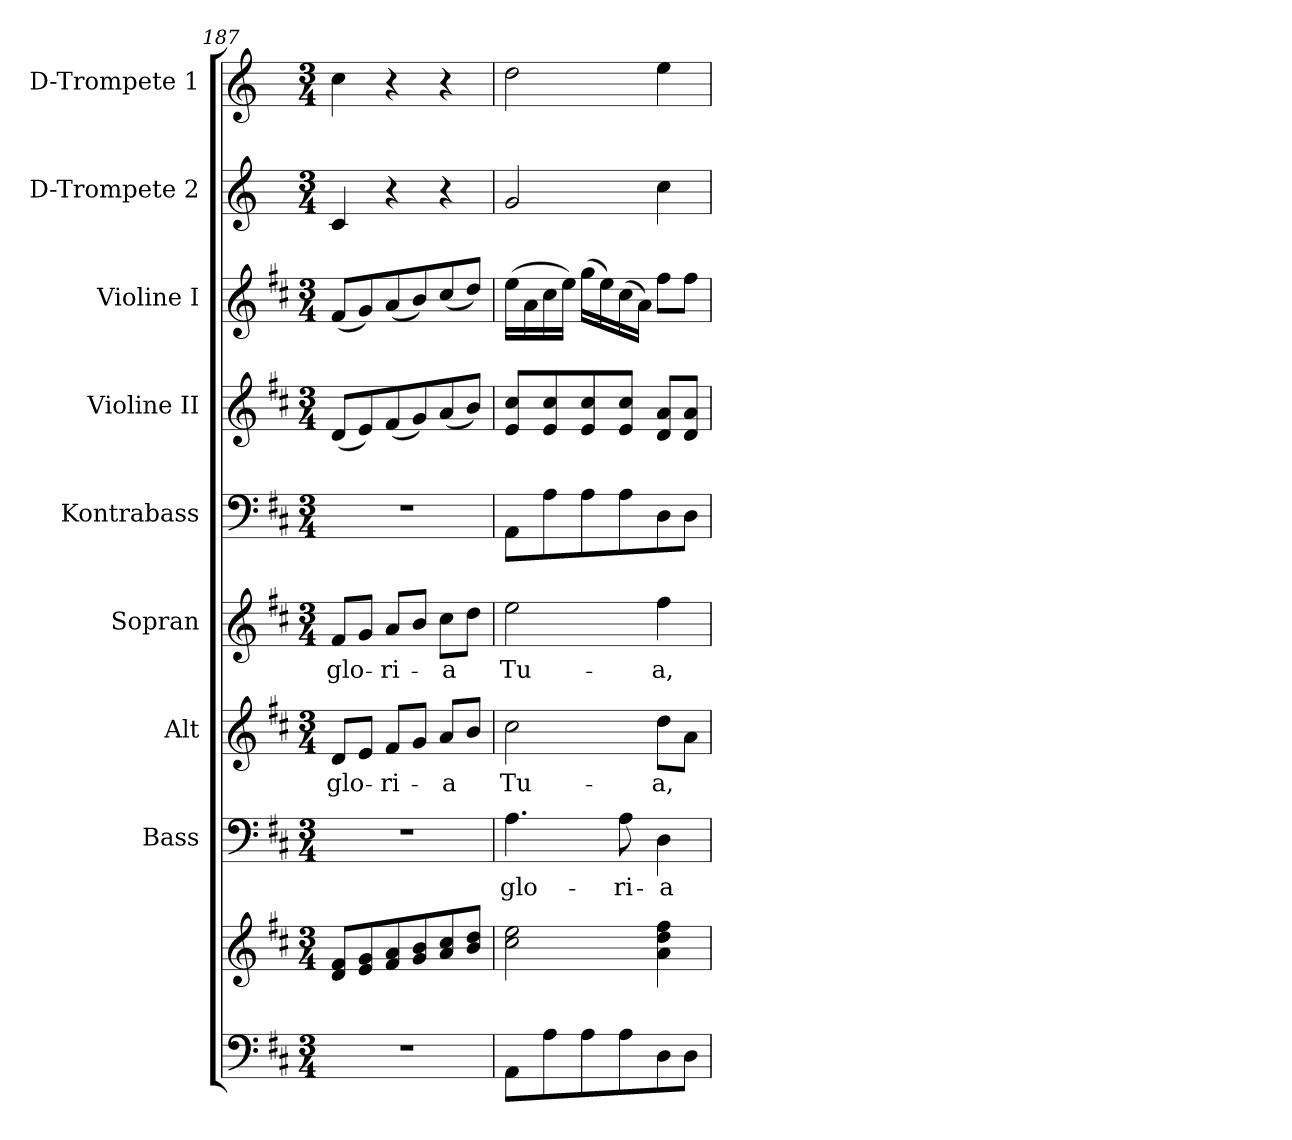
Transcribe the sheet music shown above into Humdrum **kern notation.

**kern	**kern	**kern	**text	**kern	**text	**kern	**text	**kern	**kern	**kern	**kern	**kern
*part9	*part9	*part8	*part8	*part7	*part7	*part6	*part6	*part5	*part4	*part3	*part2	*part1
*staff10	*staff9	*staff8	*staff8	*staff7	*staff7	*staff6	*staff6	*staff5	*staff4	*staff3	*staff2	*staff1
*	*	*I"Bass	*	*I"Alt	*	*I"Sopran	*	*I"Kontrabass	*I"Violine II	*I"Violine I	*I"D-Trompete 2	*I"D-Trompete 1
*	*	*I'B.	*	*I'A.	*	*I'S.	*	*I'Kb.	*I'Vl. II	*I'Vl. I	*I'D Trp. 2	*I'D Trp. 1
*clefF4	*clefG2	*clefF4	*	*clefG2	*	*clefG2	*	*clefF4	*clefG2	*clefG2	*clefG2	*clefG2
*	*	*	*	*	*	*	*	*ITrd7c12	*	*	*ITrd-1c-2	*ITrd-1c-2
*k[f#c#]	*k[f#c#]	*k[f#c#]	*	*k[f#c#]	*	*k[f#c#]	*	*k[f#c#]	*k[f#c#]	*k[f#c#]	*k[f#c#]	*k[f#c#]
*D:	*D:	*D:	*	*D:	*	*D:	*	*D:	*D:	*D:	*D:	*D:
*M3/4	*M3/4	*M3/4	*	*M3/4	*	*M3/4	*	*M3/4	*M3/4	*M3/4	*M3/4	*M3/4
=187	=187	=187	=187	=187	=187	=187	=187	=187	=187	=187	=187	=187
!	!	!	!	!	!LO:LY:b	!	!LO:LY:b	!	!	!	!	!
2.r	8d/ 8f#/L	2.r	.	8d/L	glo-	8f#/L	glo-	2.r	(<8d/L	(<8f#/L	4d/	4dd\
.	8e/ 8g/	.	.	8e/J	.	8g/J	.	.	8e/)	8g/)	.	.
!	!	!	!	!	!LO:LY:b	!	!LO:LY:b	!	!	!	!	!
.	8f#/ 8a/	.	.	8f#/L	-ri-	8a/L	-ri-	.	(<8f#/	(<8a/	4r	4r
.	8g/ 8b/	.	.	8g/J	.	8b/J	.	.	8g/)	8b/)	.	.
!	!	!	!	!	!LO:LY:b	!	!LO:LY:b	!	!	!	!	!
.	8a/ 8cc#/	.	.	8a/L	-a	8cc#\L	-a	.	(<8a/	(<8cc#/	4r	4r
.	8b/ 8dd/J	.	.	8b/J	.	8dd\J	.	.	8b/J)	8dd/J)	.	.
=188	=188	=188	=188	=188	=188	=188	=188	=188	=188	=188	=188	=188
!	!	!	!LO:LY:b	!	!LO:LY:b	!	!LO:LY:b	!	!	!	!	!
8AA\L	2cc#\ 2ee\	4.A\	glo-	2cc#\	Tu-	2ee\	Tu-	8AAA\L	8e/ 8cc#/L	(>16ee\LL	2a/	2ee\
.	.	.	.	.	.	.	.	.	.	16a\	.	.
8A\	.	.	.	.	.	.	.	8AA\	8e/ 8cc#/	16cc#\	.	.
.	.	.	.	.	.	.	.	.	.	16ee\JJ)	.	.
8A\	.	.	.	.	.	.	.	8AA\	8e/ 8cc#/	(>16gg\LL	.	.
.	.	.	.	.	.	.	.	.	.	16ee\)	.	.
!	!	!	!LO:LY:b	!	!	!	!	!	!	!	!	!
8A\	.	8A\	-ri-	.	.	.	.	8AA\	8e/ 8cc#/J	(>16cc#\	.	.
.	.	.	.	.	.	.	.	.	.	16a\JJ)	.	.
!	!	!	!LO:LY:b	!	!LO:LY:b	!	!LO:LY:b	!	!	!	!	!
8D\	4a\ 4dd\ 4ff#\	4D\	-a	8dd\L	-a,	4ff#\	-a,	8DD\	8d/ 8a/L	8ff#\L	4dd\	4ff#\
8D\J	.	.	.	8a\J	.	.	.	8DD\J	8d/ 8a/J	8ff#\J	.	.
=	=	=	=	=	=	=	=	=	=	=	=	=
*-	*-	*-	*-	*-	*-	*-	*-	*-	*-	*-	*-	*-
